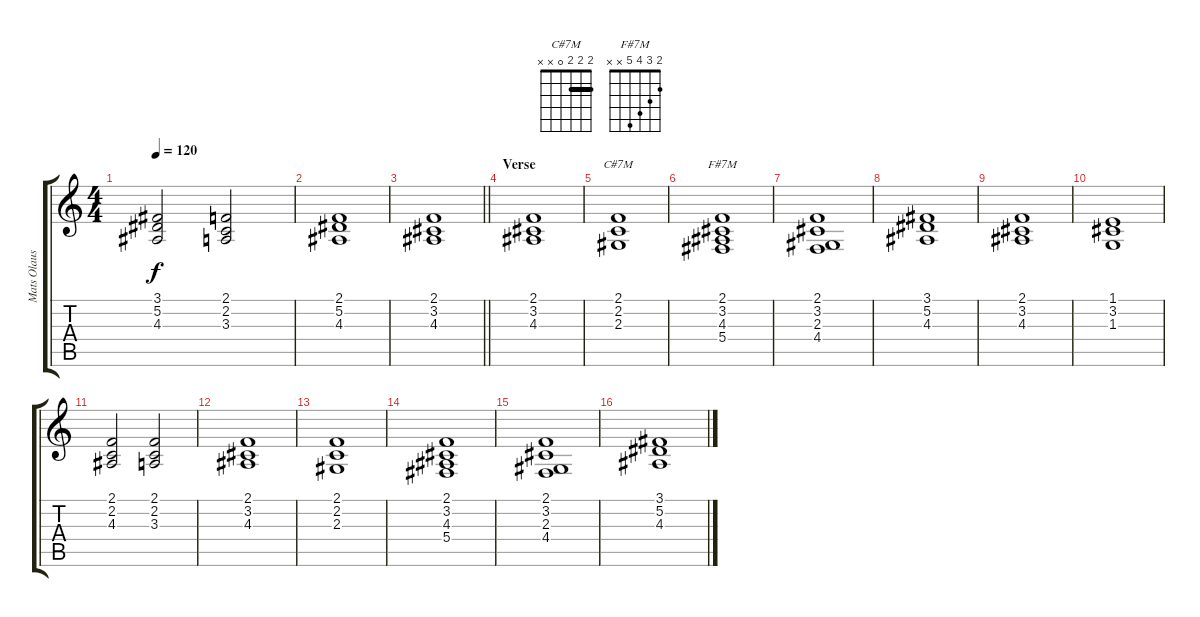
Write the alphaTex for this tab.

\track ("Mats Olausson" "Mats Olaus") {instrument choiraahs}
\staff {score tabs}
\tuning (Eb4 Bb3 Gb3 Db3 Ab2 Eb2) {hide}
\chord ("C#7M" 2 2 2 0 x x) {barre 2}
\chord ("F#7M" 2 3 4 5 x x)
\ts (4 4)
\tempo 120
\clef g2
\ks c
(3.1 5.2 4.3).2{dy f} (2.1 2.2 3.3).2 |
(2.1 5.2 4.3).1 |
\barLineRight lightlight
(2.1 3.2 4.3).1 |
\section ("" "Verse")
(2.1 3.2 4.3).1 |
(2.1 2.2 2.3).1{ch "C#7M"} |
(2.1 3.2 4.3 5.4).1{ch "F#7M"} |
(2.1 3.2 2.3 4.4).1 |
(3.1 5.2 4.3).1 |
(2.1 3.2 4.3).1 |
(1.1 3.2 1.3).1 |
(2.1 2.2 4.3).2 (2.1 2.2 3.3).2 |
(2.1 3.2 4.3).1 |
(2.1 2.2 2.3).1 |
(2.1 3.2 4.3 5.4).1 |
(2.1 3.2 2.3 4.4).1 |
(3.1 5.2 4.3).1
